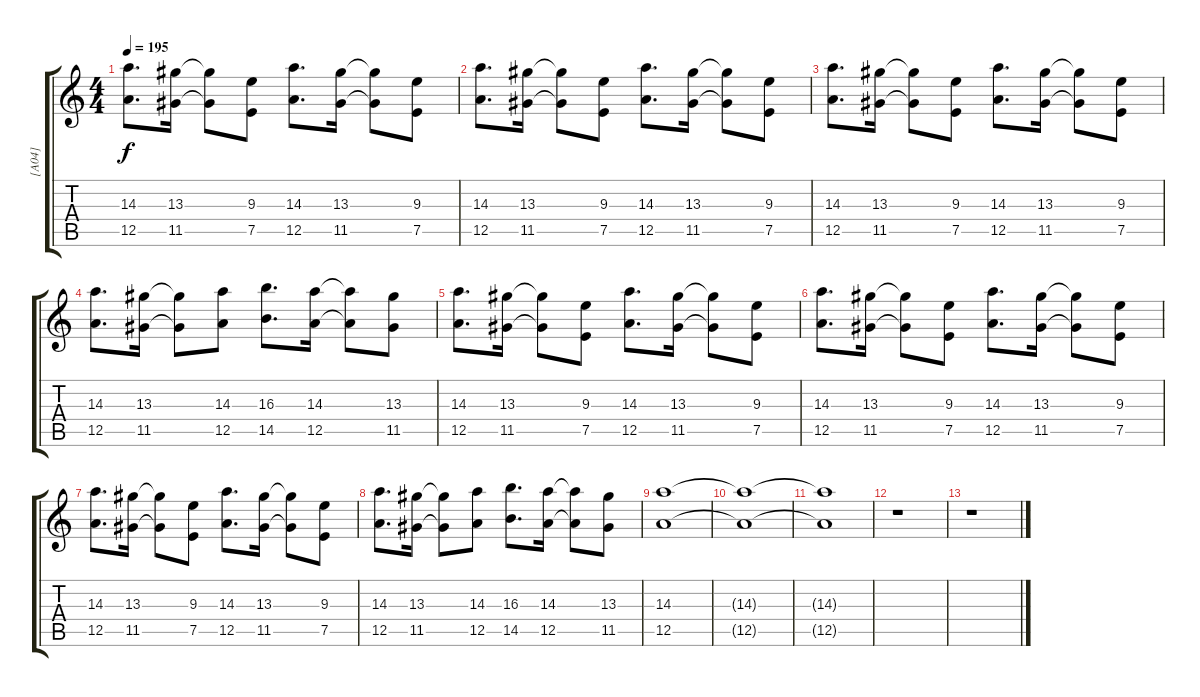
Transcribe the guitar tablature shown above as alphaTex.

\track ("[A04]" "[A04]") {instrument overdrivenguitar}
\staff {score tabs}
\tuning (E4 B3 G3 D3 A2 E2) {hide}
\ts (4 4)
\tempo 195
\clef g2
\ks c
(14.3 12.5).8{d dy f} (13.3 11.5).16 (13.3{t} 11.5{t}).8 (9.3 7.5).8 (14.3 12.5).8{d} (13.3 11.5).16 (13.3{t} 11.5{t}).8 (9.3 7.5).8 |
(14.3 12.5).8{d} (13.3 11.5).16 (13.3{t} 11.5{t}).8 (9.3 7.5).8 (14.3 12.5).8{d} (13.3 11.5).16 (13.3{t} 11.5{t}).8 (9.3 7.5).8 |
(14.3 12.5).8{d} (13.3 11.5).16 (13.3{t} 11.5{t}).8 (9.3 7.5).8 (14.3 12.5).8{d} (13.3 11.5).16 (13.3{t} 11.5{t}).8 (9.3 7.5).8 |
(14.3 12.5).8{d} (13.3 11.5).16 (13.3{t} 11.5{t}).8 (14.3 12.5).8 (16.3 14.5).8{d} (14.3 12.5).16 (14.3{t} 12.5{t}).8 (13.3 11.5).8 |
(14.3 12.5).8{d} (13.3 11.5).16 (13.3{t} 11.5{t}).8 (9.3 7.5).8 (14.3 12.5).8{d} (13.3 11.5).16 (13.3{t} 11.5{t}).8 (9.3 7.5).8 |
(14.3 12.5).8{d} (13.3 11.5).16 (13.3{t} 11.5{t}).8 (9.3 7.5).8 (14.3 12.5).8{d} (13.3 11.5).16 (13.3{t} 11.5{t}).8 (9.3 7.5).8 |
(14.3 12.5).8{d} (13.3 11.5).16 (13.3{t} 11.5{t}).8 (9.3 7.5).8 (14.3 12.5).8{d} (13.3 11.5).16 (13.3{t} 11.5{t}).8 (9.3 7.5).8 |
(14.3 12.5).8{d} (13.3 11.5).16 (13.3{t} 11.5{t}).8 (14.3 12.5).8 (16.3 14.5).8{d} (14.3 12.5).16 (14.3{t} 12.5{t}).8 (13.3 11.5).8 |
(14.3 12.5).1 |
(14.3{t} 12.5{t}).1 |
(14.3{t} 12.5{t}).1 |
r.1 |
r.1
